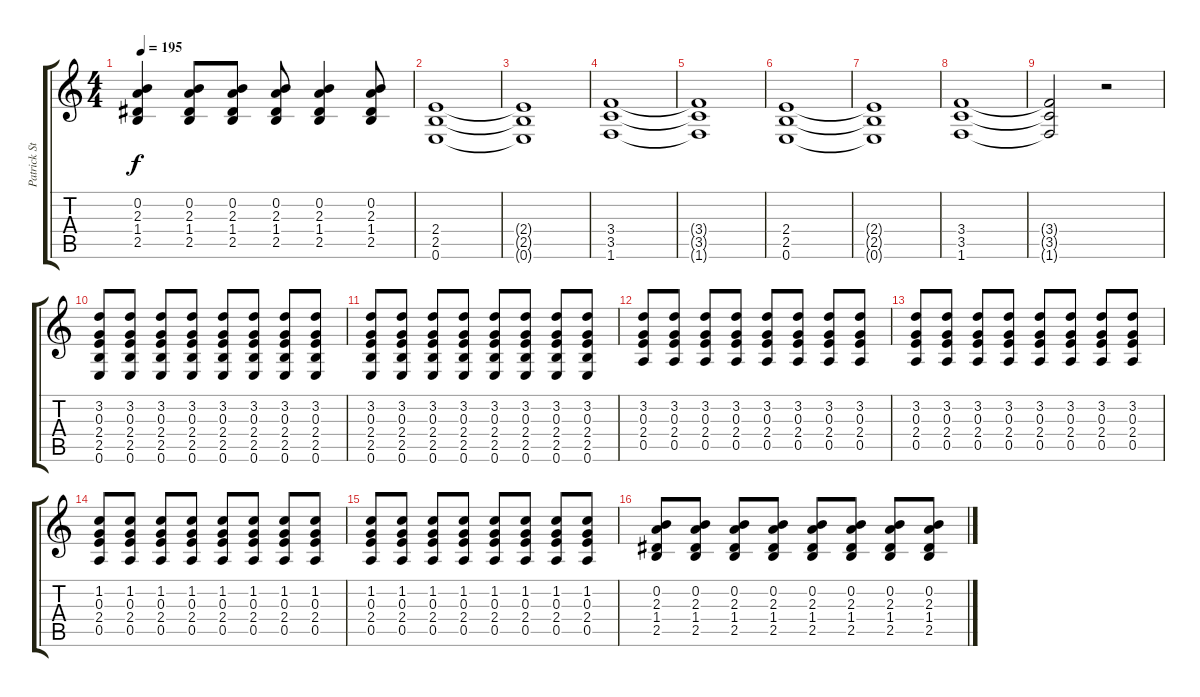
\track ("Patrick Stump - Rhythm Guitar (Left)" "Patrick St") {instrument distortionguitar}
\staff {score tabs}
\tuning (E4 B3 G3 D3 A2 E2) {hide}
\ts (4 4)
\tempo 195
\clef g2
\ks c
(0.2 2.3 1.4 2.5).4{dy f} (0.2 2.3 1.4 2.5).8 (0.2 2.3 1.4 2.5).8 (0.2 2.3 1.4 2.5).8 (0.2 2.3 1.4 2.5).4 (0.2 2.3 1.4 2.5).8 |
(2.4 2.5 0.6).1 |
(2.4{t} 2.5{t} 0.6{t}).1 |
(3.4 3.5 1.6).1 |
(3.4{t} 3.5{t} 1.6{t}).1 |
(2.4 2.5 0.6).1 |
(2.4{t} 2.5{t} 0.6{t}).1 |
(3.4 3.5 1.6).1 |
(3.4{t} 3.5{t} 1.6{t}).2 r.2 |
(3.2 0.3 2.4 2.5 0.6).8 (3.2 0.3 2.4 2.5 0.6).8 (3.2 0.3 2.4 2.5 0.6).8 (3.2 0.3 2.4 2.5 0.6).8 (3.2 0.3 2.4 2.5 0.6).8 (3.2 0.3 2.4 2.5 0.6).8 (3.2 0.3 2.4 2.5 0.6).8 (3.2 0.3 2.4 2.5 0.6).8 |
(3.2 0.3 2.4 2.5 0.6).8 (3.2 0.3 2.4 2.5 0.6).8 (3.2 0.3 2.4 2.5 0.6).8 (3.2 0.3 2.4 2.5 0.6).8 (3.2 0.3 2.4 2.5 0.6).8 (3.2 0.3 2.4 2.5 0.6).8 (3.2 0.3 2.4 2.5 0.6).8 (3.2 0.3 2.4 2.5 0.6).8 |
(3.2 0.3 2.4 0.5).8 (3.2 0.3 2.4 0.5).8 (3.2 0.3 2.4 0.5).8 (3.2 0.3 2.4 0.5).8 (3.2 0.3 2.4 0.5).8 (3.2 0.3 2.4 0.5).8 (3.2 0.3 2.4 0.5).8 (3.2 0.3 2.4 0.5).8 |
(3.2 0.3 2.4 0.5).8 (3.2 0.3 2.4 0.5).8 (3.2 0.3 2.4 0.5).8 (3.2 0.3 2.4 0.5).8 (3.2 0.3 2.4 0.5).8 (3.2 0.3 2.4 0.5).8 (3.2 0.3 2.4 0.5).8 (3.2 0.3 2.4 0.5).8 |
(1.2 0.3 2.4 0.5).8 (1.2 0.3 2.4 0.5).8 (1.2 0.3 2.4 0.5).8 (1.2 0.3 2.4 0.5).8 (1.2 0.3 2.4 0.5).8 (1.2 0.3 2.4 0.5).8 (1.2 0.3 2.4 0.5).8 (1.2 0.3 2.4 0.5).8 |
(1.2 0.3 2.4 0.5).8 (1.2 0.3 2.4 0.5).8 (1.2 0.3 2.4 0.5).8 (1.2 0.3 2.4 0.5).8 (1.2 0.3 2.4 0.5).8 (1.2 0.3 2.4 0.5).8 (1.2 0.3 2.4 0.5).8 (1.2 0.3 2.4 0.5).8 |
(0.2 2.3 1.4 2.5).8 (0.2 2.3 1.4 2.5).8 (0.2 2.3 1.4 2.5).8 (0.2 2.3 1.4 2.5).8 (0.2 2.3 1.4 2.5).8 (0.2 2.3 1.4 2.5).8 (0.2 2.3 1.4 2.5).8 (0.2 2.3 1.4 2.5).8
